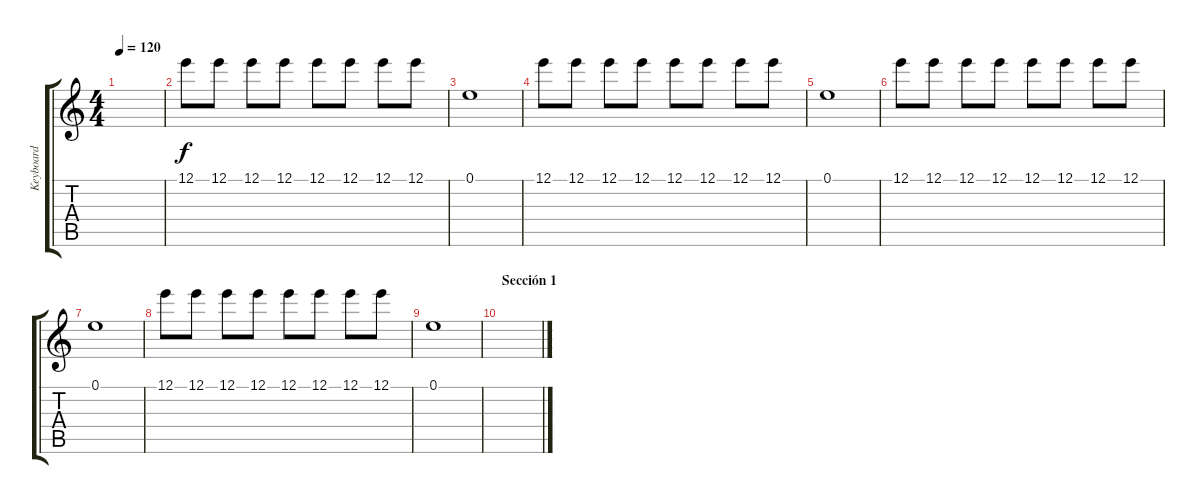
\track ("Keyboard" "Keyboard") {instrument distortionguitar}
\staff {score tabs}
\tuning (E4 B3 G3 D3 A2 E2) {hide}
\ts (4 4)
\tempo 120
\clef g2
\ks c
|
12.1.8 12.1.8 12.1.8 12.1.8 12.1.8 12.1.8 12.1.8 12.1.8 |
0.1.1 |
12.1.8 12.1.8 12.1.8 12.1.8 12.1.8 12.1.8 12.1.8 12.1.8 |
0.1.1 |
12.1.8 12.1.8 12.1.8 12.1.8 12.1.8 12.1.8 12.1.8 12.1.8 |
0.1.1 |
12.1.8 12.1.8 12.1.8 12.1.8 12.1.8 12.1.8 12.1.8 12.1.8 |
0.1.1 |
\section ("" "Sección 1")
